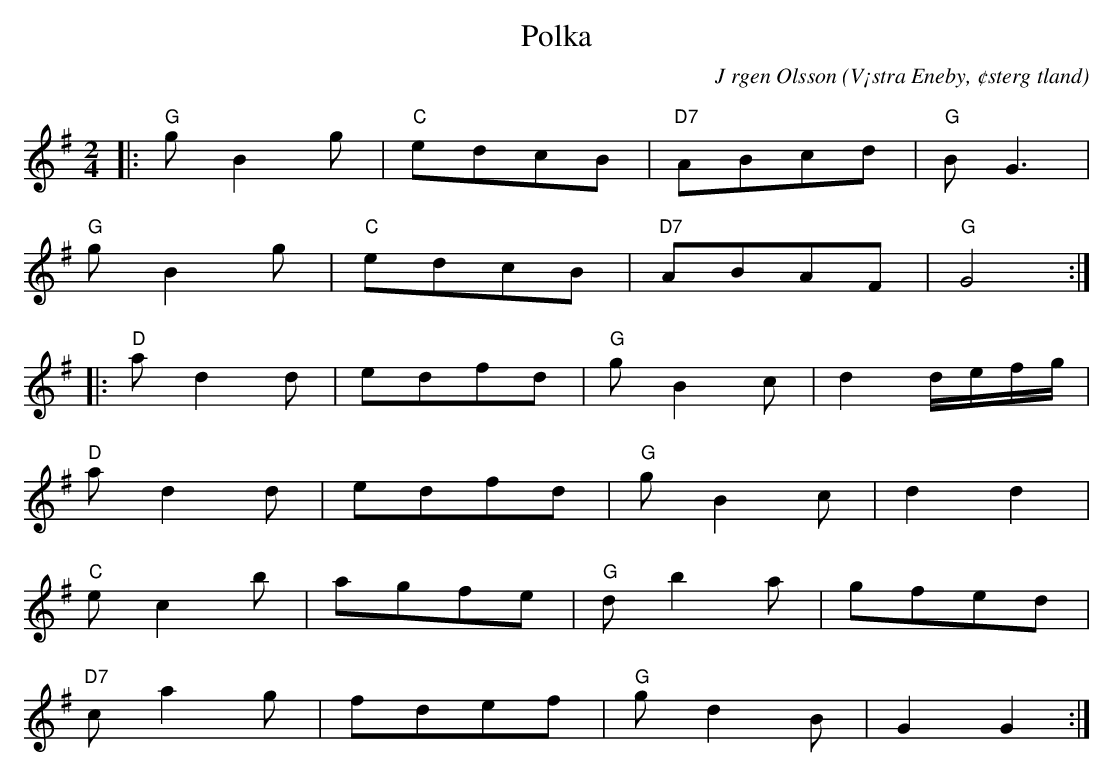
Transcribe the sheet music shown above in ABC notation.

X:1
T:Polka
C:J rgen Olsson
O:V¡stra Eneby, ¢sterg tland
Q:115
M:2/4
L:1/8i
K:G
|:"G" gB2g|"C" edcB|"D7" ABcd|"G" B G3|
  "G" gB2g|"C" edcB|"D7" ABAF|"G" G4 :|
|:"D" ad2d|edfd   |"G" gB2c |d2d/2e/2f/2g/2|
"D" ad2d|edfd   |"G" gB2c |d2d2   |
"C" ec2b |agfe   |"G" db2a |gfed   |
"D7" ca2g |fdef   |"G" gd2B |G2G2   :|]
